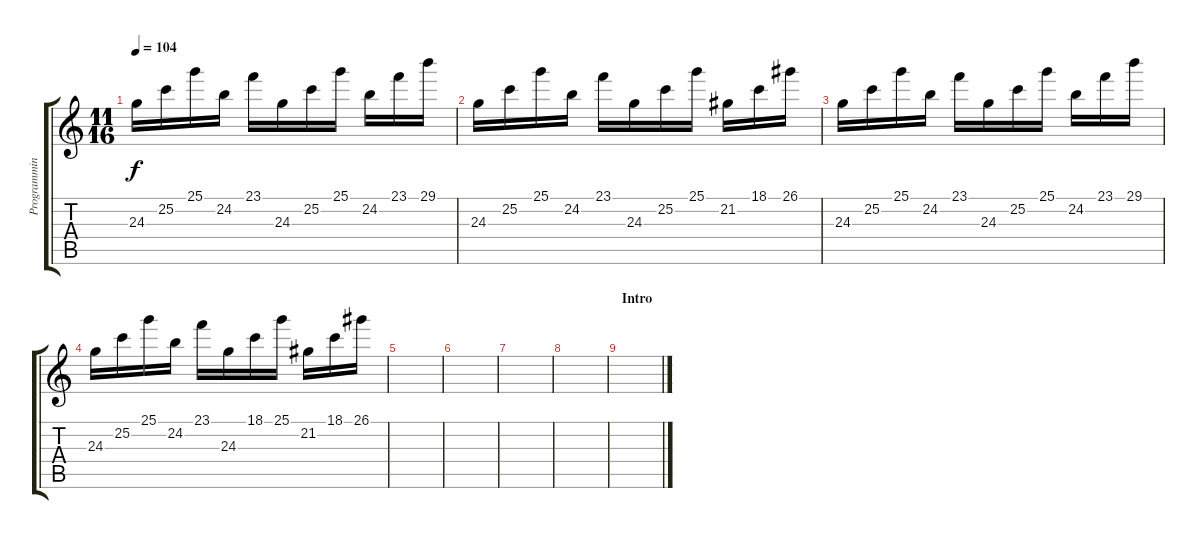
\track ("Programming" "Programmin") {instrument lead1square}
\staff {score tabs}
\tuning (Gb4 B3 G3 D3 A2 E2) {hide}
\ts (11 16)
\tempo 104
\clef g2
\ks c
24.3.16{dy f volume 7 balance 3 instrument shanai} 25.2.16 25.1.16 24.2.16 23.1.16 24.3.16 25.2.16 25.1.16 24.2.16 23.1.16 29.1.16 |
24.3.16 25.2.16 25.1.16 24.2.16 23.1.16 24.3.16 25.2.16 25.1.16 21.2.16 18.1.16 26.1.16 |
24.3.16 25.2.16 25.1.16 24.2.16 23.1.16 24.3.16 25.2.16 25.1.16 24.2.16 23.1.16 29.1.16 |
24.3.16 25.2.16 25.1.16 24.2.16 23.1.16 24.3.16 18.1.16 25.1.16 21.2.16 18.1.16 26.1.16 |
|
|
|
|
\section ("" "Intro")
